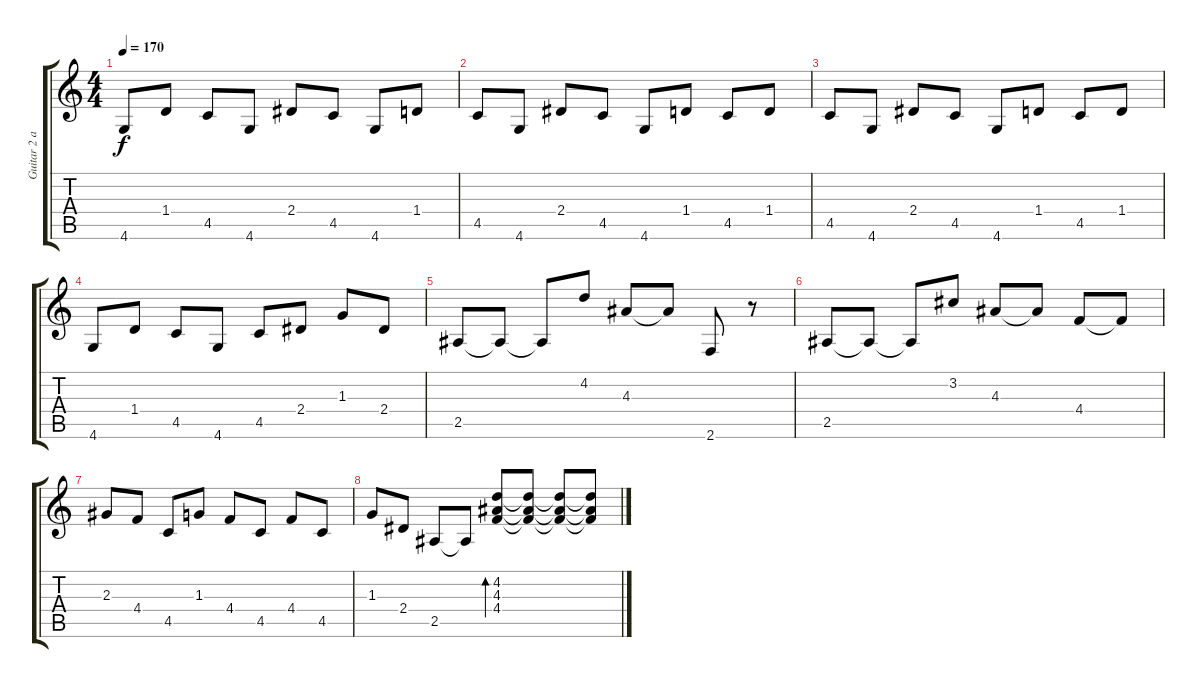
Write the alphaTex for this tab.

\track ("Guitar 2 acc" "Guitar 2 a") {instrument acousticguitarsteel}
\staff {score tabs}
\tuning (Eb4 Bb3 Gb3 Db3 Ab2 Eb2) {hide}
\ts (4 4)
\tempo 170
\clef g2
\ks c
4.6.8{dy f} 1.4.8 4.5.8 4.6.8 2.4.8 4.5.8 4.6.8 1.4.8 |
4.5.8 4.6.8 2.4.8 4.5.8 4.6.8 1.4.8 4.5.8 1.4.8 |
4.5.8 4.6.8 2.4.8 4.5.8 4.6.8 1.4.8 4.5.8 1.4.8 |
4.6.8 1.4.8 4.5.8 4.6.8 4.5.8 2.4.8 1.3.8 2.4.8 |
2.5.8 2.5{t}.8 2.5{t}.8 4.2.8 4.3.8 4.3{t}.8 2.6.8 r.8 |
2.5.8 2.5{t}.8 2.5{t}.8 3.2.8 4.3.8 4.3{t}.8 4.4.8 4.4{t}.8 |
2.3.8 4.4.8 4.5.8 1.3.8 4.4.8 4.5.8 4.4.8 4.5.8 |
1.3.8 2.4.8 2.5.8 2.5{t}.8 (4.2 4.3 4.4).8{bd 480} (4.2{t} 4.3{t} 4.4{t}).8 (4.2{t} 4.3{t} 4.4{t}).8 (4.2{t} 4.3{t} 4.4{t}).8
